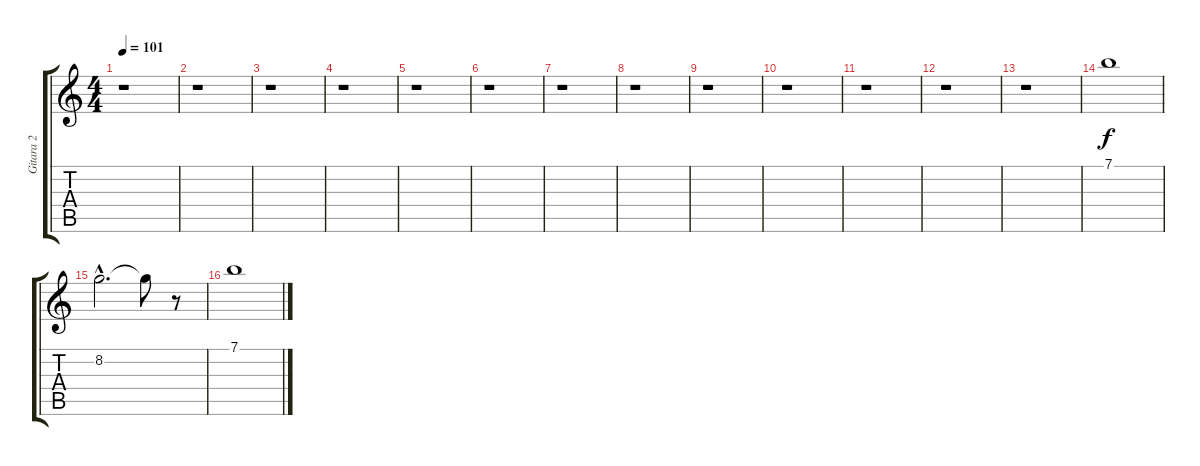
\track ("Gitara 2" "Gitara 2") {instrument distortionguitar}
\staff {score tabs}
\tuning (E4 B3 G3 D3 A2 E2) {hide}
\ts (4 4)
\tempo 101
\clef g2
\ks c
r.1{dy f} |
r.1 |
r.1 |
r.1 |
r.1 |
r.1 |
r.1 |
r.1 |
r.1 |
r.1 |
r.1 |
r.1 |
r.1 |
7.1.1 |
8.2{hac}.2{d} 8.2{t}.8 r.8 |
7.1.1
